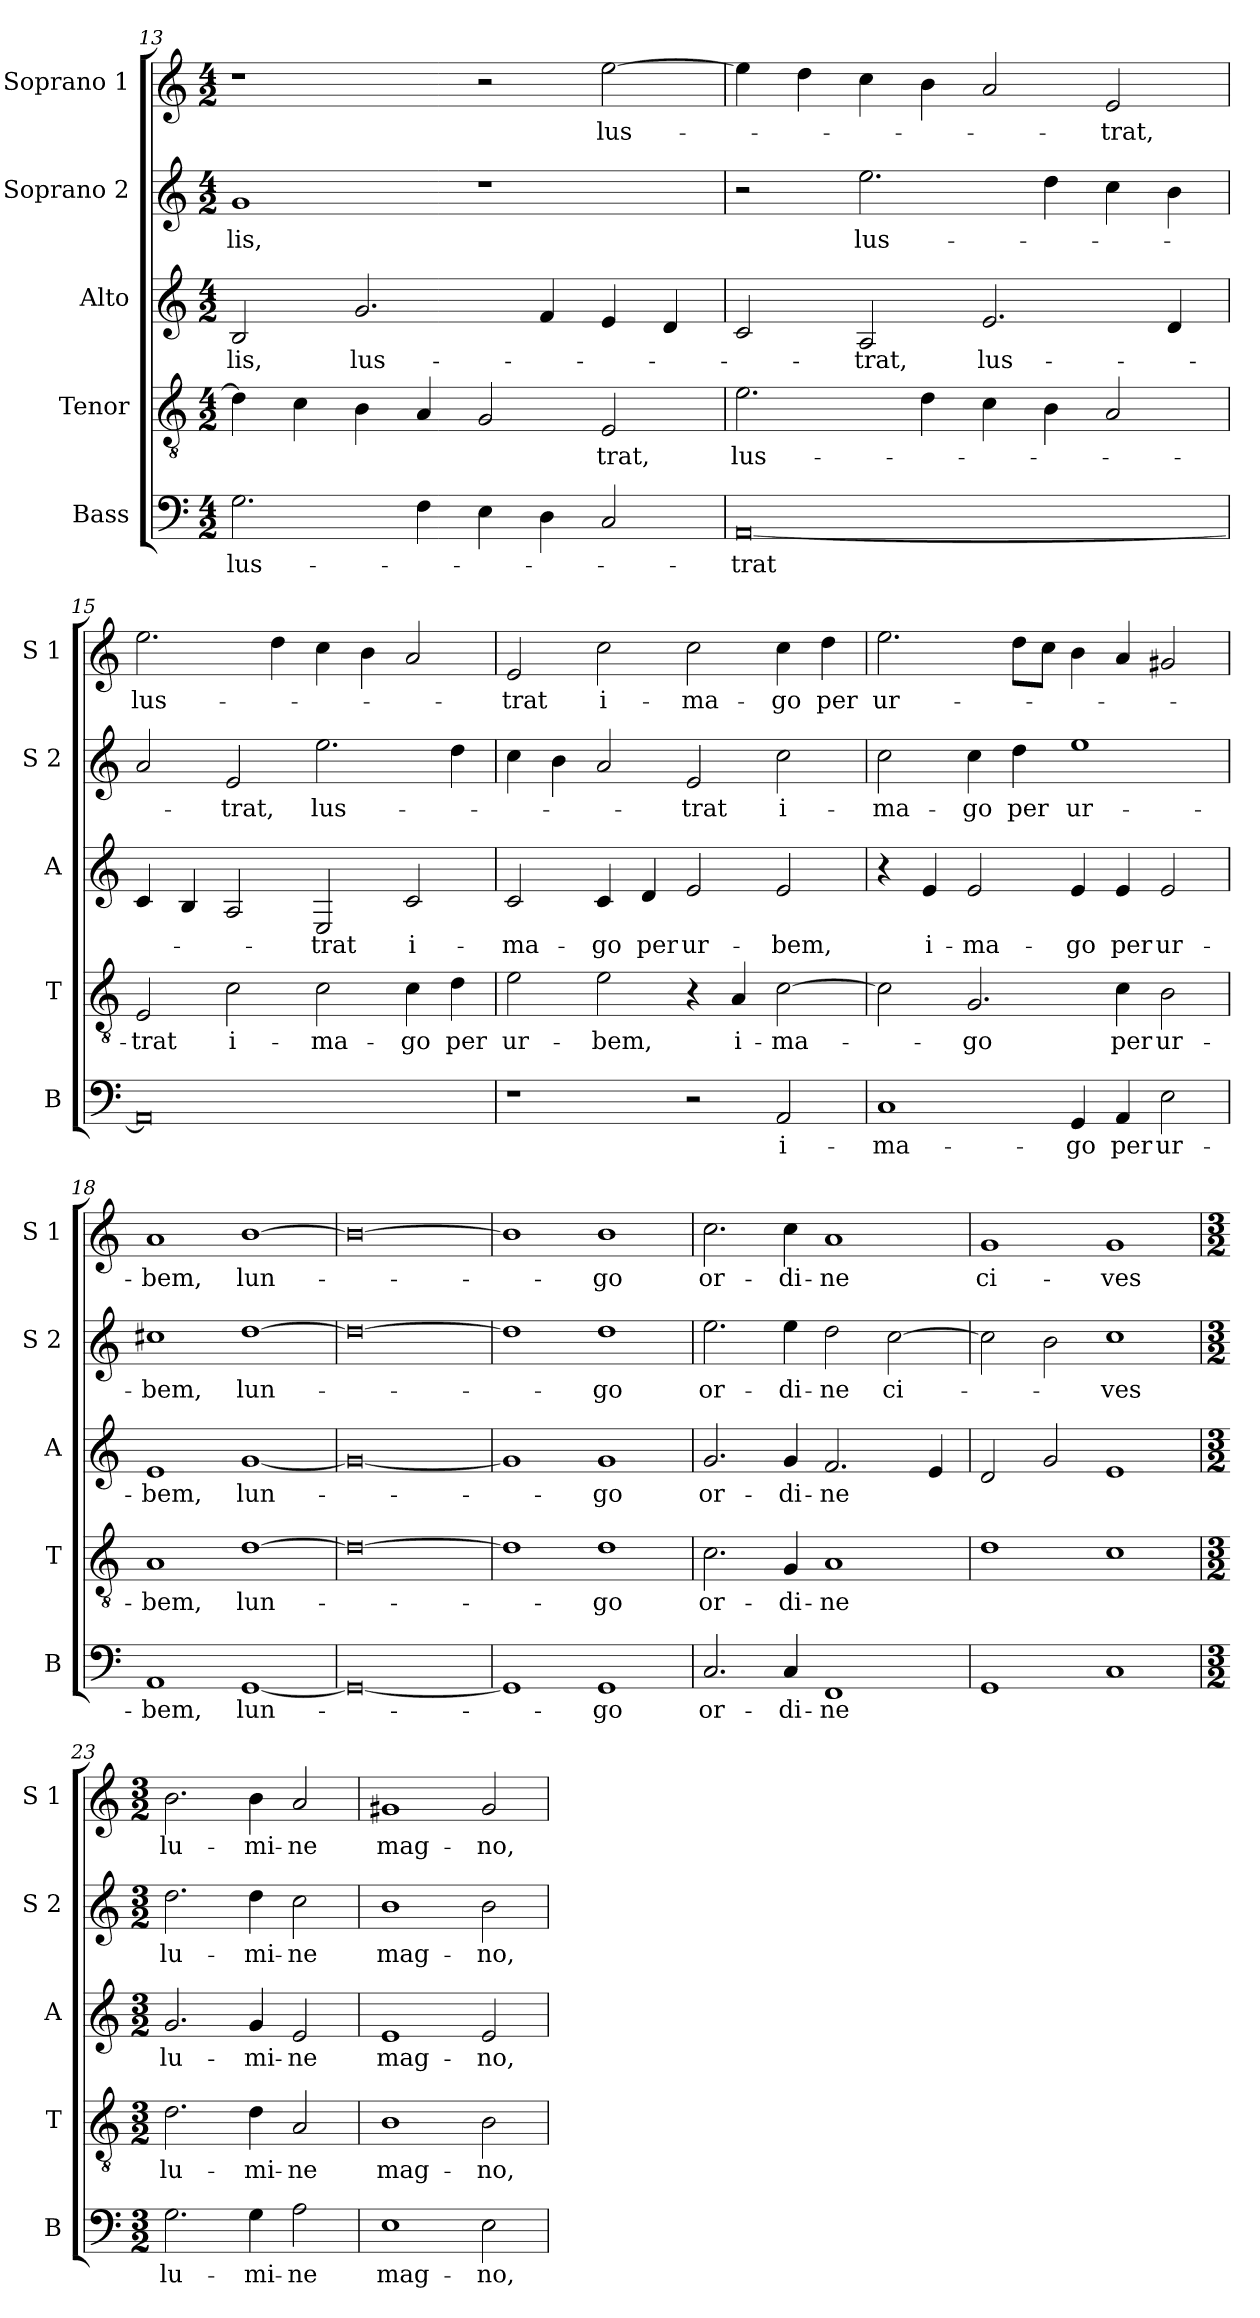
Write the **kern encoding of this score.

**kern	**text	**kern	**text	**kern	**text	**kern	**text	**kern	**text
*part5	*part5	*part4	*part4	*part3	*part3	*part2	*part2	*part1	*part1
*staff5	*staff5	*staff4	*staff4	*staff3	*staff3	*staff2	*staff2	*staff1	*staff1
*I"Bass	*	*I"Tenor	*	*I"Alto	*	*I"Soprano 2	*	*I"Soprano 1	*
*I'B	*	*I'T	*	*I'A	*	*I'S 2	*	*I'S 1	*
!!LO:PB:g=z
*clefF4	*	*clefGv2	*	*clefG2	*	*clefG2	*	*clefG2	*
*k[]	*	*k[]	*	*k[]	*	*k[]	*	*k[]	*
*C:	*	*C:	*	*C:	*	*C:	*	*C:	*
*M4/2	*	*M4/2	*	*M4/2	*	*M4/2	*	*M4/2	*
=13	=13	=13	=13	=13	=13	=13	=13	=13	=13
!	!LO:LY:b	!	!	!	!LO:LY:b	!	!LO:LY:b	!	!
2.G\	lus-	4d\]	.	2B/	-lis,	1g	-lis,	1r	.
.	.	4c\	.	.	.	.	.	.	.
!	!	!	!	!	!LO:LY:b	!	!	!	!
.	.	4B\	.	2.g/	lus-	.	.	.	.
4F\	.	4A/	.	.	.	.	.	.	.
4E\	.	2G/	.	.	.	1r	.	2r	.
4D\	.	.	.	4f/	.	.	.	.	.
!	!	!	!LO:LY:b	!	!	!	!	!	!LO:LY:b
2C/	.	2E/	-trat,	4e/	.	.	.	[2ee\	lus-
.	.	.	.	4d/	.	.	.	.	.
=14	=14	=14	=14	=14	=14	=14	=14	=14	=14
!	!LO:LY:b	!	!LO:LY:b	!	!	!	!	!	!
[0AA	-trat	2.e\	lus-	2c/	.	2r	.	4ee\]	.
.	.	.	.	.	.	.	.	4dd\	.
!	!	!	!	!	!LO:LY:b	!	!LO:LY:b	!	!
.	.	.	.	2A/	-trat,	2.ee\	lus-	4cc\	.
.	.	4d\	.	.	.	.	.	4b\	.
!	!	!	!	!	!LO:LY:b	!	!	!	!
.	.	4c\	.	2.e/	lus-	.	.	2a/	.
.	.	4B\	.	.	.	4dd\	.	.	.
!	!	!	!	!	!	!	!	!	!LO:LY:b
.	.	2A/	.	.	.	4cc\	.	2e/	-trat,
.	.	.	.	4d/	.	4b\	.	.	.
=15	=15	=15	=15	=15	=15	=15	=15	=15	=15
!	!	!	!LO:LY:b	!	!	!	!	!	!LO:LY:b
0AA]	.	2E/	-trat	4c/	.	2a/	.	2.ee\	lus-
.	.	.	.	4B/	.	.	.	.	.
!	!	!	!LO:LY:b	!	!	!	!LO:LY:b	!	!
.	.	2c\	i-	2A/	.	2e/	-trat,	.	.
.	.	.	.	.	.	.	.	4dd\	.
!	!	!	!LO:LY:b	!	!LO:LY:b	!	!LO:LY:b	!	!
.	.	2c\	-ma-	2E/	-trat	2.ee\	lus-	4cc\	.
.	.	.	.	.	.	.	.	4b\	.
!	!	!	!LO:LY:b	!	!LO:LY:b	!	!	!	!
.	.	4c\	-go	2c/	i-	.	.	2a/	.
!	!	!	!LO:LY:b	!	!	!	!	!	!
.	.	4d\	per	.	.	4dd\	.	.	.
=16	=16	=16	=16	=16	=16	=16	=16	=16	=16
!	!	!	!LO:LY:b	!	!LO:LY:b	!	!	!	!LO:LY:b
1r	.	2e\	ur-	2c/	-ma-	4cc\	.	2e/	-trat
.	.	.	.	.	.	4b\	.	.	.
!	!	!	!LO:LY:b	!	!LO:LY:b	!	!	!	!LO:LY:b
.	.	2e\	-bem,	4c/	-go	2a/	.	2cc\	i-
!	!	!	!	!	!LO:LY:b	!	!	!	!
.	.	.	.	4d/	per	.	.	.	.
!	!	!	!	!	!LO:LY:b	!	!LO:LY:b	!	!LO:LY:b
2r	.	4r	.	2e/	ur-	2e/	-trat	2cc\	-ma-
!	!	!	!LO:LY:b	!	!	!	!	!	!
.	.	4A/	i-	.	.	.	.	.	.
!	!LO:LY:b	!	!LO:LY:b	!	!LO:LY:b	!	!LO:LY:b	!	!LO:LY:b
2AA/	i-	[2c\	-ma-	2e/	-bem,	2cc\	i-	4cc\	-go
!	!	!	!	!	!	!	!	!	!LO:LY:b
.	.	.	.	.	.	.	.	4dd\	per
=17	=17	=17	=17	=17	=17	=17	=17	=17	=17
!	!LO:LY:b	!	!	!	!	!	!LO:LY:b	!	!LO:LY:b
1C	-ma-	2c\]	.	4r	.	2cc\	-ma-	2.ee\	ur-
!	!	!	!	!	!LO:LY:b	!	!	!	!
.	.	.	.	4e/	i-	.	.	.	.
!	!	!	!LO:LY:b	!	!LO:LY:b	!	!LO:LY:b	!	!
.	.	2.G/	-go	2e/	-ma-	4cc\	-go	.	.
!	!	!	!	!	!	!	!LO:LY:b	!	!
.	.	.	.	.	.	4dd\	per	8dd\L	.
.	.	.	.	.	.	.	.	8cc\J	.
!	!LO:LY:b	!	!	!	!LO:LY:b	!	!LO:LY:b	!	!
4GG/	-go	.	.	4e/	-go	1ee	ur-	4b\	.
!	!LO:LY:b	!	!LO:LY:b	!	!LO:LY:b	!	!	!	!
4AA/	per	4c\	per	4e/	per	.	.	4a/	.
!	!LO:LY:b	!	!LO:LY:b	!	!LO:LY:b	!	!	!	!
2E\	ur-	2B\	ur-	2e/	ur-	.	.	2g#X/	.
=18	=18	=18	=18	=18	=18	=18	=18	=18	=18
!	!LO:LY:b	!	!LO:LY:b	!	!LO:LY:b	!	!LO:LY:b	!	!LO:LY:b
1AA	-bem,	1A	-bem,	1e	-bem,	1cc#X	-bem,	1a	-bem,
!	!LO:LY:b	!	!LO:LY:b	!	!LO:LY:b	!	!LO:LY:b	!	!LO:LY:b
[1GG	lun-	[1d	lun-	[1g	lun-	[1dd	lun-	[1b	lun-
!!LO:LB:g=z
=19	=19	=19	=19	=19	=19	=19	=19	=19	=19
0GG_	.	0d_	.	0g_	.	0dd_	.	0b_	.
=20	=20	=20	=20	=20	=20	=20	=20	=20	=20
1GG]	.	1d]	.	1g]	.	1dd]	.	1b]	.
!	!LO:LY:b	!	!LO:LY:b	!	!LO:LY:b	!	!LO:LY:b	!	!LO:LY:b
1GG	-go	1d	-go	1g	-go	1dd	-go	1b	-go
=21	=21	=21	=21	=21	=21	=21	=21	=21	=21
!	!LO:LY:b	!	!LO:LY:b	!	!LO:LY:b	!	!LO:LY:b	!	!LO:LY:b
2.C/	or-	2.c\	or-	2.g/	or-	2.ee\	or-	2.cc\	or-
!	!LO:LY:b	!	!LO:LY:b	!	!LO:LY:b	!	!LO:LY:b	!	!LO:LY:b
4C/	-di-	4G/	-di-	4g/	-di-	4ee\	-di-	4cc\	-di-
!	!LO:LY:b	!	!LO:LY:b	!	!LO:LY:b	!	!LO:LY:b	!	!LO:LY:b
1FF	-ne	1A	-ne	2.f/	-ne	2dd\	-ne	1a	-ne
!	!	!	!	!	!	!	!LO:LY:b	!	!
.	.	.	.	.	.	[2cc\	ci-	.	.
.	.	.	.	4e/	.	.	.	.	.
=22	=22	=22	=22	=22	=22	=22	=22	=22	=22
!	!	!	!	!	!	!	!	!	!LO:LY:b
1GG	.	1d	.	2d/	.	2cc\]	.	1g	ci-
.	.	.	.	2g/	.	2b\	.	.	.
!	!	!	!	!	!	!	!LO:LY:b	!	!LO:LY:b
1C	.	1c	.	1e	.	1cc	-ves	1g	-ves
=23	=23	=23	=23	=23	=23	=23	=23	=23	=23
*M3/2	*	*M3/2	*	*M3/2	*	*M3/2	*	*M3/2	*
!	!LO:LY:b	!	!LO:LY:b	!	!LO:LY:b	!	!LO:LY:b	!	!LO:LY:b
2.G\	lu-	2.d\	lu-	2.g/	lu-	2.dd\	lu-	2.b\	lu-
!	!LO:LY:b	!	!LO:LY:b	!	!LO:LY:b	!	!LO:LY:b	!	!LO:LY:b
4G\	-mi-	4d\	-mi-	4g/	-mi-	4dd\	-mi-	4b\	-mi-
!	!LO:LY:b	!	!LO:LY:b	!	!LO:LY:b	!	!LO:LY:b	!	!LO:LY:b
2A\	-ne	2A/	-ne	2e/	-ne	2cc\	-ne	2a/	-ne
=24	=24	=24	=24	=24	=24	=24	=24	=24	=24
!	!LO:LY:b	!	!LO:LY:b	!	!LO:LY:b	!	!LO:LY:b	!	!LO:LY:b
1E	mag-	1B	mag-	1e	mag-	1b	mag-	1g#X	mag-
!	!LO:LY:b	!	!LO:LY:b	!	!LO:LY:b	!	!LO:LY:b	!	!LO:LY:b
2E\	-no,	2B\	-no,	2e/	-no,	2b\	-no,	2g#/	-no,
=	=	=	=	=	=	=	=	=	=
*-	*-	*-	*-	*-	*-	*-	*-	*-	*-
